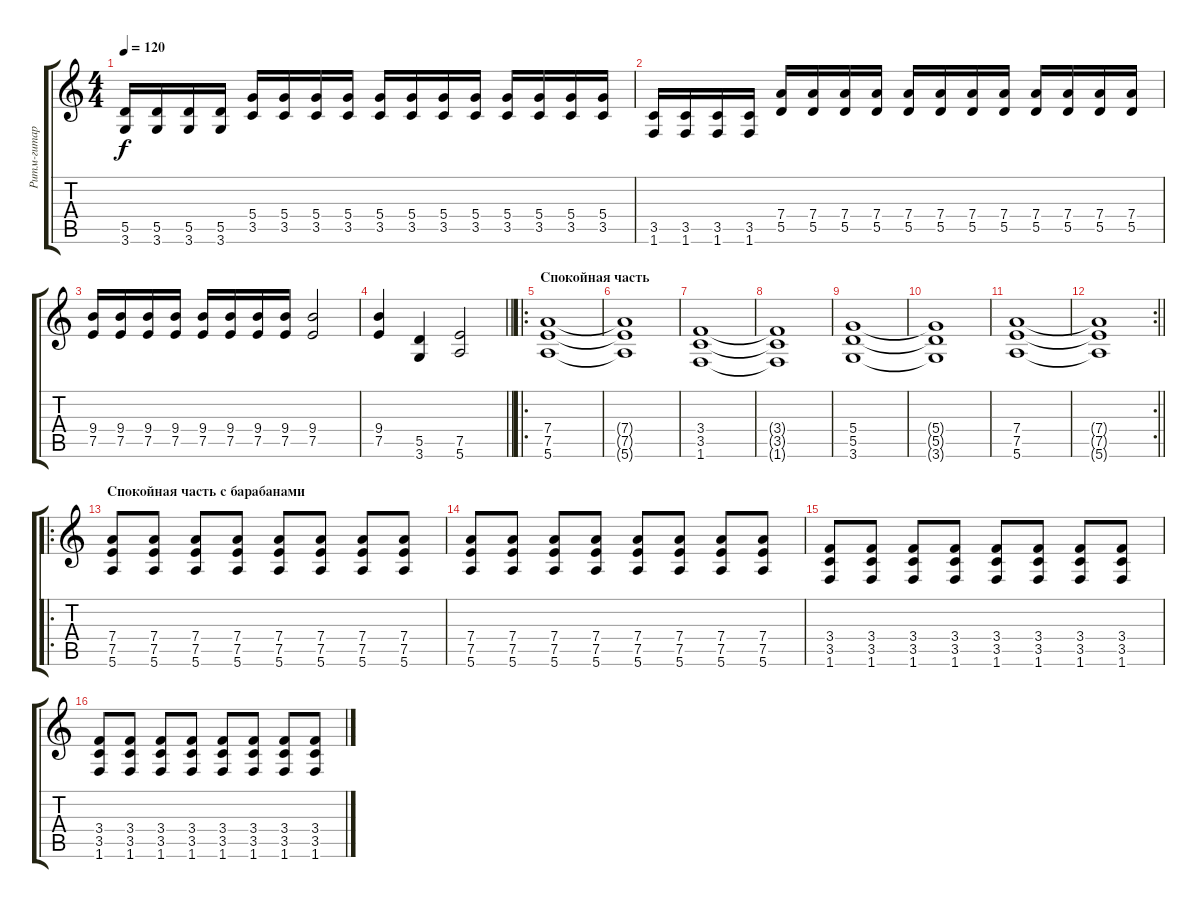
\track ("Ритм-гитара" "Ритм-гитар") {instrument overdrivenguitar}
\staff {score tabs}
\tuning (E4 B3 G3 D3 A2 E2) {hide}
\ts (4 4)
\tempo 120
\clef g2
\ks c
(5.5 3.6).16{dy f} (5.5 3.6).16 (5.5 3.6).16 (5.5 3.6).16 (5.4 3.5).16 (5.4 3.5).16 (5.4 3.5).16 (5.4 3.5).16 (5.4 3.5).16 (5.4 3.5).16 (5.4 3.5).16 (5.4 3.5).16 (5.4 3.5).16 (5.4 3.5).16 (5.4 3.5).16 (5.4 3.5).16 |
(3.5 1.6).16 (3.5 1.6).16 (3.5 1.6).16 (3.5 1.6).16 (7.4 5.5).16 (7.4 5.5).16 (7.4 5.5).16 (7.4 5.5).16 (7.4 5.5).16 (7.4 5.5).16 (7.4 5.5).16 (7.4 5.5).16 (7.4 5.5).16 (7.4 5.5).16 (7.4 5.5).16 (7.4 5.5).16 |
(9.4 7.5).16 (9.4 7.5).16 (9.4 7.5).16 (9.4 7.5).16 (9.4 7.5).16 (9.4 7.5).16 (9.4 7.5).16 (9.4 7.5).16 (9.4 7.5).2 |
\barLineRight lightlight
(9.4 7.5).4 (5.5 3.6).4 (7.5 5.6).2 |
\ro
\section ("" "Спокойная часть")
(7.4 7.5 5.6).1 |
(7.4{t} 7.5{t} 5.6{t}).1 |
(3.4 3.5 1.6).1 |
(3.4{t} 3.5{t} 1.6{t}).1 |
(5.4 5.5 3.6).1 |
(5.4{t} 5.5{t} 3.6{t}).1 |
(7.4 7.5 5.6).1 |
\rc 2
\barLineRight lightlight
(7.4{t} 7.5{t} 5.6{t}).1 |
\ro
\section ("" "Спокойная часть с барабанами")
(7.4 7.5 5.6).8 (7.4 7.5 5.6).8 (7.4 7.5 5.6).8 (7.4 7.5 5.6).8 (7.4 7.5 5.6).8 (7.4 7.5 5.6).8 (7.4 7.5 5.6).8 (7.4 7.5 5.6).8 |
(7.4 7.5 5.6).8 (7.4 7.5 5.6).8 (7.4 7.5 5.6).8 (7.4 7.5 5.6).8 (7.4 7.5 5.6).8 (7.4 7.5 5.6).8 (7.4 7.5 5.6).8 (7.4 7.5 5.6).8 |
(3.4 3.5 1.6).8 (3.4 3.5 1.6).8 (3.4 3.5 1.6).8 (3.4 3.5 1.6).8 (3.4 3.5 1.6).8 (3.4 3.5 1.6).8 (3.4 3.5 1.6).8 (3.4 3.5 1.6).8 |
(3.4 3.5 1.6).8 (3.4 3.5 1.6).8 (3.4 3.5 1.6).8 (3.4 3.5 1.6).8 (3.4 3.5 1.6).8 (3.4 3.5 1.6).8 (3.4 3.5 1.6).8 (3.4 3.5 1.6).8
